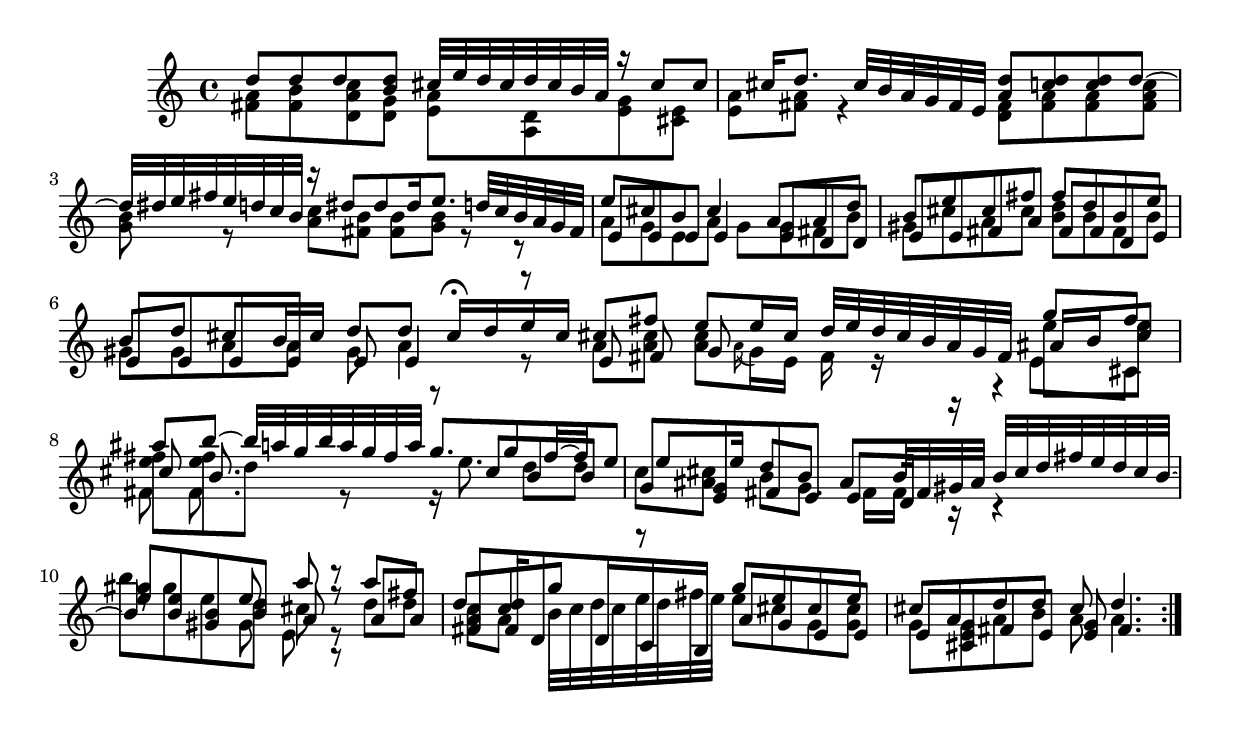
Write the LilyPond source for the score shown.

% Sonata for Flute and Harpsichord BWV 1030 in B minor II Largo e Dolce

%{
    Copyright 2018 Edmundo Carmona Antoranz. Released under CC 4.0 by-sa
    Original Manuscript is public domain
%}


\version "2.18.2"

\time 6/8
\key b \minor

% Bach writes down _all_ accidentals. It appears to me that they are only skipped when used in contiguous notes _but_
% I am not completely sure of that and I am not in any way to be considered an authoritative source on the subject.
% Therefore I am just trying to match what is _written_ in the manuscript considering the accidental style I am using.
\accidentalStyle forget

\relative c' {
    
    % 1
    % checking this hand
    <<
        { d'8 d d < d b > cis32 e d cis d cis b a }
        \\
        { < a fis >8 < b fis > < c a d, > < g d > < a e > < d, a > }
    >>
    
    % 2
    <<
        { r16 cis'8 cis cis16 d8. cis32 b a g fis e }
        \\
        { < g e >8 < e cis > < a e > < a fis > r4 }
    >>
    
    % 3 2nd system from bach's manuscript starts here
    <<
        { < d a >8 < d c > \once\omit Accidental < d c > d~ d32 dis e fis e d c b }
        \\
        { < fis d >8 < a fis > < a fis > \once\omit Accidental < c a fis > < b g > r }
    >>
    
    % 4
    <<
        { r16 dis8 \omit Accidental dis dis16 \undo\omit Accidental e8. d32 c b a g fis  }
        \\
        { < c' a >8 < b fis > < b fis > < b g > r r }
    >>
    
    % 5
    % Last g on second voice looks like a fis on Bach's manuscript
    <<
        { e8 cis b cis4 a8 }
        \\
        { a8 g e a g g }
        \\
        { e8 e e e4 e8 }
    >>
    
    % 6
    % 3rd system from bach's manuscript starts on 2nd beat of 1st beat
    <<
        { a8 d b e cis fis }
        \\
        { fis, b gis cis a cis }
        \\
        { d, d e e fis a }
    >>
    
    % 7
    <<
        { fis'8 d b e b d }
        \\
        { < d b > b fis b gis \once\omit Accidental gis }
        \\
        { fis fis d e e e }
    >>
    
    % 8
    % Messy
    <<
        { cis'8 b16 cis d8 d cis16\fermata d e cis }
        \\
        { a8 a gis a4 r8 }
        \\
        { e8 e e e4 r8 }
    >>
    
    \bar ":.."
    
    % 9 8th page from Bach's manuscript starts here
    <<
        { cis'8 fis e e16 cis d32 e d cis b a g fis }
        \\
        { a8 < cis a > < cis a > \appoggiatura a16 g e fis r }
        \\
        { e8 fis g  }
    >>
    
    % 10
    <<
        { g'8 fis ais b~ b32 a g b a g fis a }
        \\
        { e8 e < fis e > < fis e > d r}
        \\
        { ais16 b cis8 cis b8. }
        \\
        { e,8 cis fis fis8. }
    >>
    
    % 11
    <<
        { g'8. g8 fis16~ fis e8 e e16  }
        \\
	{ r16 e8. d8 d c < cis! ais > }
        \\
        { r8 cis b b g < g e > }
    >>
    
    % 12 - 13 1st half (because of the ties between the tied b between 12 and 13
    % @TODO make it more elegant, please
    <<
        { d'8 b ais b32 fis gis ais b cis d fis e d cis b~ b8 }
        \\
        { b8 g8. fis16 fis r r4 b'8 gis e }
        \\
        { fis,8 e e d16 r r4 < e' gis >8 < b e > < gis b > }
    >>
    
    % second half of 13
    <<
        { e'8 a r }
        \\
        { d, cis r }
        \\
        { b a r }
        \\
        { \once\omit Accidental gis e r }
    >>
    
    % 14
    <<
        { a'8 fis d < d c > g r }
        \\
        { d d \omit Accidental c a b32 c d c \undo\omit Accidental e d fis e }
        \\
        { a,8 a < fis a > fis16 d8 d16 \once\omit Accidental c b }
    >>
    
    % 15 3rd system from 8th page from Bach's manuscript starts here
    <<
        { g''8 e cis e cis a }
        \\
        { e' cis g < cis g > g < g e > }
        \\
        { a g e e e cis }
    >>
    
    % 16
    <<
        { d'8 d cis d4. }
        \\
        { a8 b a a4. }
        \\
        { fis8 e < e g > fis4. }
    >>
    
    \bar ":|."
    

}
